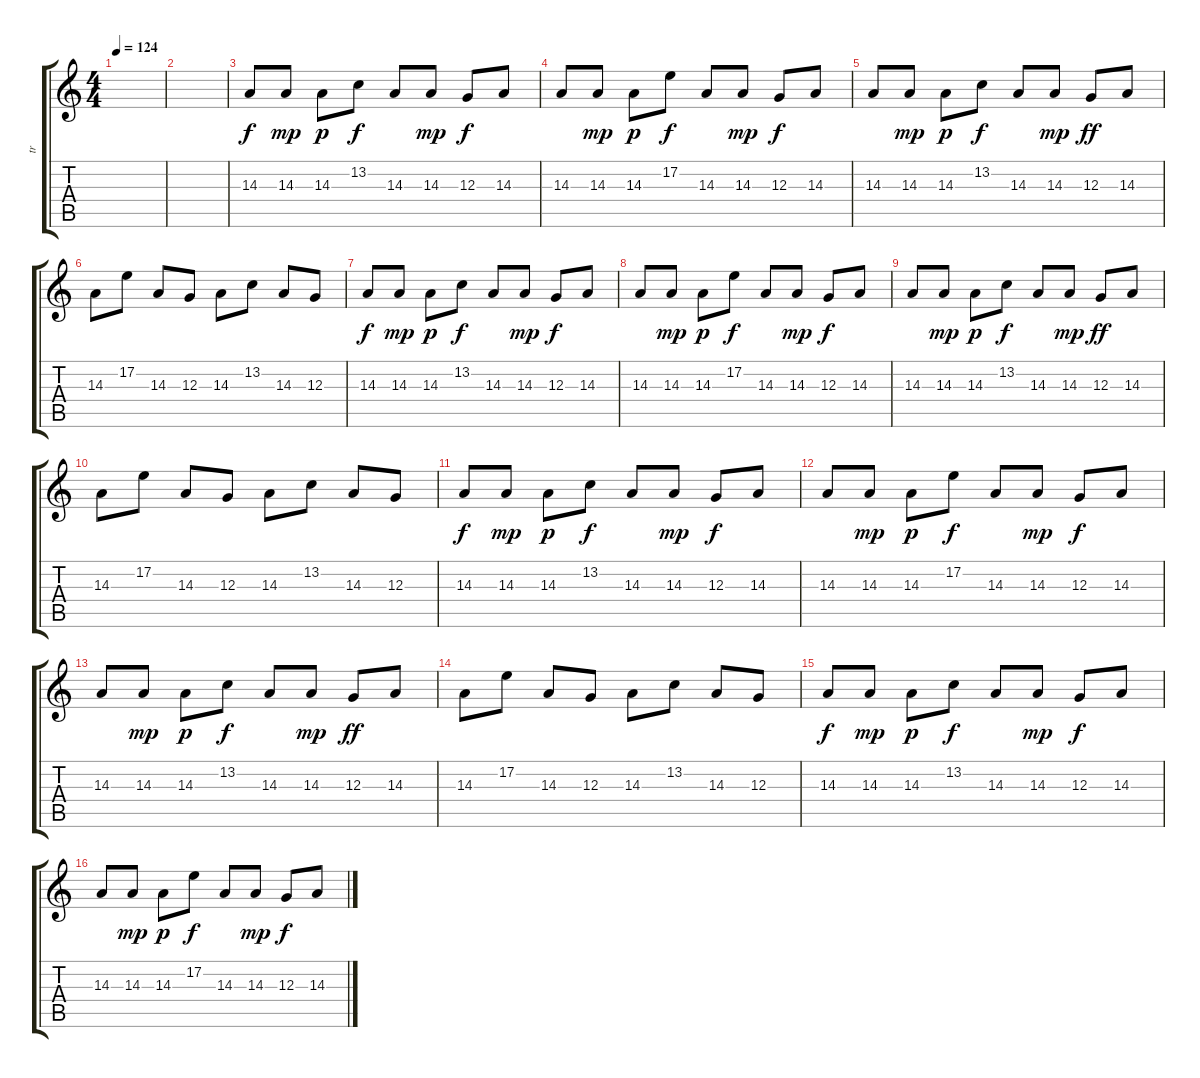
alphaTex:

\track ("tr" "tr") {instrument electricpiano1}
\staff {score tabs}
\tuning (E4 B3 G3 D3 A2 E2) {hide}
\ts (4 4)
\tempo 124
\clef g2
\ks c
|
|
14.3.8 14.3.8{dy mp} 14.3.8{dy p} 13.2.8{dy f} 14.3.8 14.3.8{dy mp} 12.3.8{dy f} 14.3.8 |
14.3.8 14.3.8{dy mp} 14.3.8{dy p} 17.2.8{dy f} 14.3.8 14.3.8{dy mp} 12.3.8{dy f} 14.3.8 |
14.3.8 14.3.8{dy mp} 14.3.8{dy p} 13.2.8{dy f} 14.3.8 14.3.8{dy mp} 12.3.8{dy ff} 14.3.8 |
14.3.8 17.2.8 14.3.8 12.3.8 14.3.8 13.2.8 14.3.8 12.3.8 |
14.3.8{dy f} 14.3.8{dy mp} 14.3.8{dy p} 13.2.8{dy f} 14.3.8 14.3.8{dy mp} 12.3.8{dy f} 14.3.8 |
14.3.8 14.3.8{dy mp} 14.3.8{dy p} 17.2.8{dy f} 14.3.8 14.3.8{dy mp} 12.3.8{dy f} 14.3.8 |
14.3.8 14.3.8{dy mp} 14.3.8{dy p} 13.2.8{dy f} 14.3.8 14.3.8{dy mp} 12.3.8{dy ff} 14.3.8 |
14.3.8 17.2.8 14.3.8 12.3.8 14.3.8 13.2.8 14.3.8 12.3.8 |
14.3.8{dy f} 14.3.8{dy mp} 14.3.8{dy p} 13.2.8{dy f} 14.3.8 14.3.8{dy mp} 12.3.8{dy f} 14.3.8 |
14.3.8 14.3.8{dy mp} 14.3.8{dy p} 17.2.8{dy f} 14.3.8 14.3.8{dy mp} 12.3.8{dy f} 14.3.8 |
14.3.8 14.3.8{dy mp} 14.3.8{dy p} 13.2.8{dy f} 14.3.8 14.3.8{dy mp} 12.3.8{dy ff} 14.3.8 |
14.3.8 17.2.8 14.3.8 12.3.8 14.3.8 13.2.8 14.3.8 12.3.8 |
14.3.8{dy f} 14.3.8{dy mp} 14.3.8{dy p} 13.2.8{dy f} 14.3.8 14.3.8{dy mp} 12.3.8{dy f} 14.3.8 |
14.3.8 14.3.8{dy mp} 14.3.8{dy p} 17.2.8{dy f} 14.3.8 14.3.8{dy mp} 12.3.8{dy f} 14.3.8
